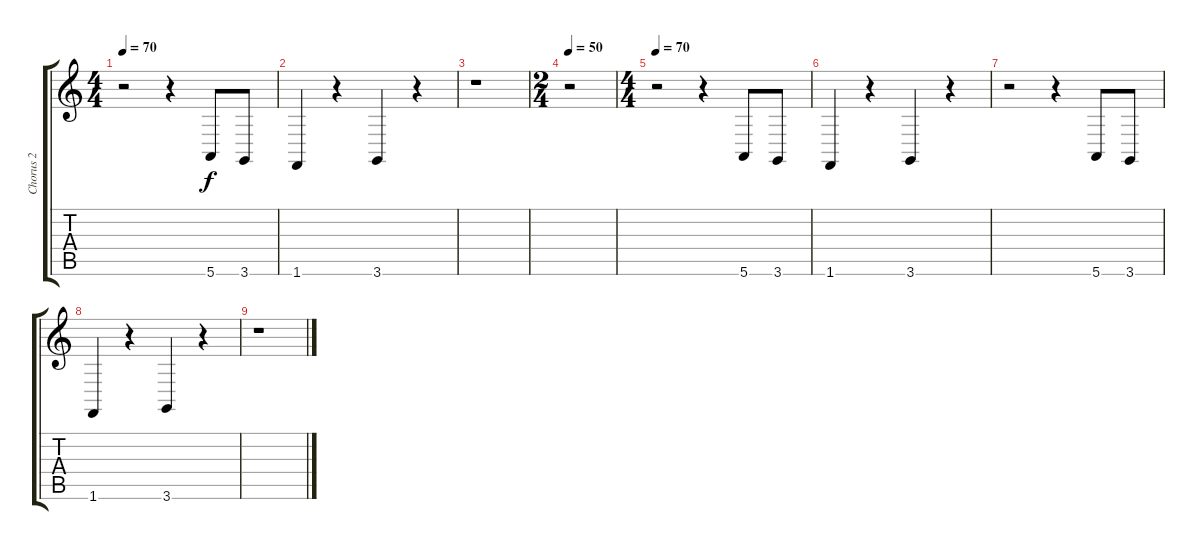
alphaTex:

\track ("Chorus 2" "Chorus 2") {instrument choiraahs}
\staff {score tabs}
\tuning (E4 B3 G3 D3 A2 E2) {hide}
\ts (4 4)
\tempo 70
\clef g2
\ks c
r.2{dy f} r.4 5.6.8 3.6.8 |
1.6.4 r.4 3.6.4 r.4 |
r.1 |
\ts (2 4)
\tempo 50
r.2 |
\ts (4 4)
\tempo 70
r.2 r.4 5.6.8 3.6.8 |
1.6.4 r.4 3.6.4 r.4 |
r.2 r.4 5.6.8 3.6.8 |
1.6.4 r.4 3.6.4 r.4 |
r.1
